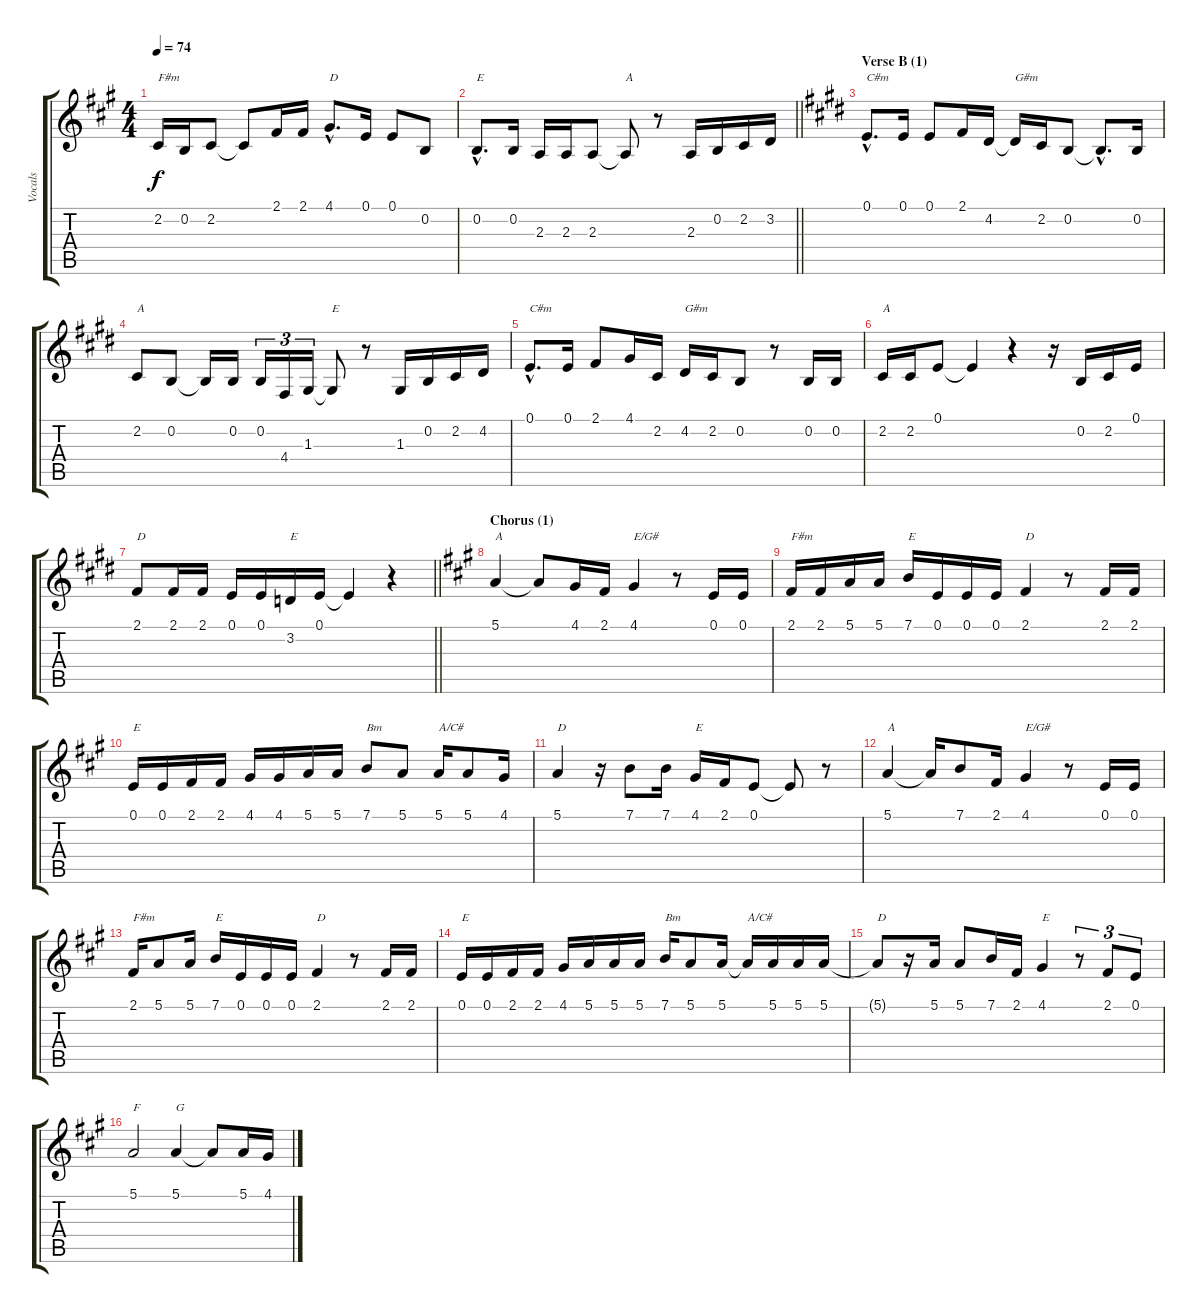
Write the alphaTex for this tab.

\track ("Vocals" "Vocals") {instrument sopranosax}
\staff {score tabs}
\tuning (E4 B3 G3 D3 A2 E2) {hide}
\ts (4 4)
\tempo 74
\clef g2
\ks f#minor
2.2.16{txt "F#m" dy f} 0.2.16 2.2.8 2.2{t}.8 2.1.16 2.1.16 4.1{hac}.8{d txt "D"} 0.1.16 0.1.8 0.2.8 |
\barLineRight lightlight
0.2{hac}.8{d txt "E"} 0.2.16 2.3.16 2.3.16 2.3.8 2.3{t}.8{txt "A"} r.8 2.3.16 0.2.16 2.2.16 3.2.16 |
\section ("" "Verse B (1)")
\ks c#minor
0.1{hac}.8{d txt "C#m"} 0.1.16 0.1.8 2.1.16 4.2.16 4.2{t}.16{txt "G#m"} 2.2.16 0.2.8 0.2{hac t}.8{d} 0.2.16 |
2.2.8{txt "A"} 0.2.8 0.2{t}.16 0.2.16 0.2.16{tu (3 2)} 4.4.16{tu (3 2)} 1.3.16{tu (3 2)} 1.3{t}.8{txt "E"} r.8 1.3.16 0.2.16 2.2.16 4.2.16 |
0.1{hac}.8{d txt "C#m"} 0.1.16 2.1.8 4.1.16 2.2.16 4.2.16{txt "G#m"} 2.2.16 0.2.8 r.8 0.2.16 0.2.16 |
2.2.16{txt "A"} 2.2.16 0.1.8 0.1{t}.4 r.4 r.16 0.2.16 2.2.16 0.1.16 |
\barLineRight lightlight
2.1.8{txt "D"} 2.1.16 2.1.16 0.1.16 0.1.16 3.2.16{txt "E"} 0.1.16 0.1{t}.4 r.4 |
\section ("" "Chorus (1)")
\ks a
5.1.4{txt "A"} 5.1{t}.8 4.1.16 2.1.16 4.1.4{txt "E/G#"} r.8 0.1.16 0.1.16 |
2.1.16{txt "F#m"} 2.1.16 5.1.16 5.1.16 7.1.16{txt "E"} 0.1.16 0.1.16 0.1.16 2.1.4{txt "D"} r.8 2.1.16 2.1.16 |
0.1.16{txt "E"} 0.1.16 2.1.16 2.1.16 4.1.16 4.1.16 5.1.16 5.1.16 7.1.8{txt "Bm"} 5.1.8 5.1.16{txt "A/C#"} 5.1.8 4.1.16 |
5.1.4{txt "D"} r.16 7.1.8 7.1.16 4.1.16{txt "E"} 2.1.16 0.1.8 0.1{t}.8 r.8 |
5.1.4{txt "A"} 5.1{t}.16 7.1.8 2.1.16 4.1.4{txt "E/G#"} r.8 0.1.16 0.1.16 |
2.1.16{txt "F#m"} 5.1.8 5.1.16 7.1.16{txt "E"} 0.1.16 0.1.16 0.1.16 2.1.4{txt "D"} r.8 2.1.16 2.1.16 |
0.1.16{txt "E"} 0.1.16 2.1.16 2.1.16 4.1.16 5.1.16 5.1.16 5.1.16 7.1.16{txt "Bm"} 5.1.8 5.1.16 5.1{t}.16{txt "A/C#"} 5.1.16 5.1.16 5.1.16 |
5.1{t}.8{txt "D"} r.16 5.1.16 5.1.8 7.1.16 2.1.16 4.1.4{txt "E"} r.8{tu (3 2)} 2.1.8{tu (3 2)} 0.1.8{tu (3 2)} |
5.1.2{txt "F"} 5.1.4{txt "G"} 5.1{t}.8 5.1.16 4.1.16
